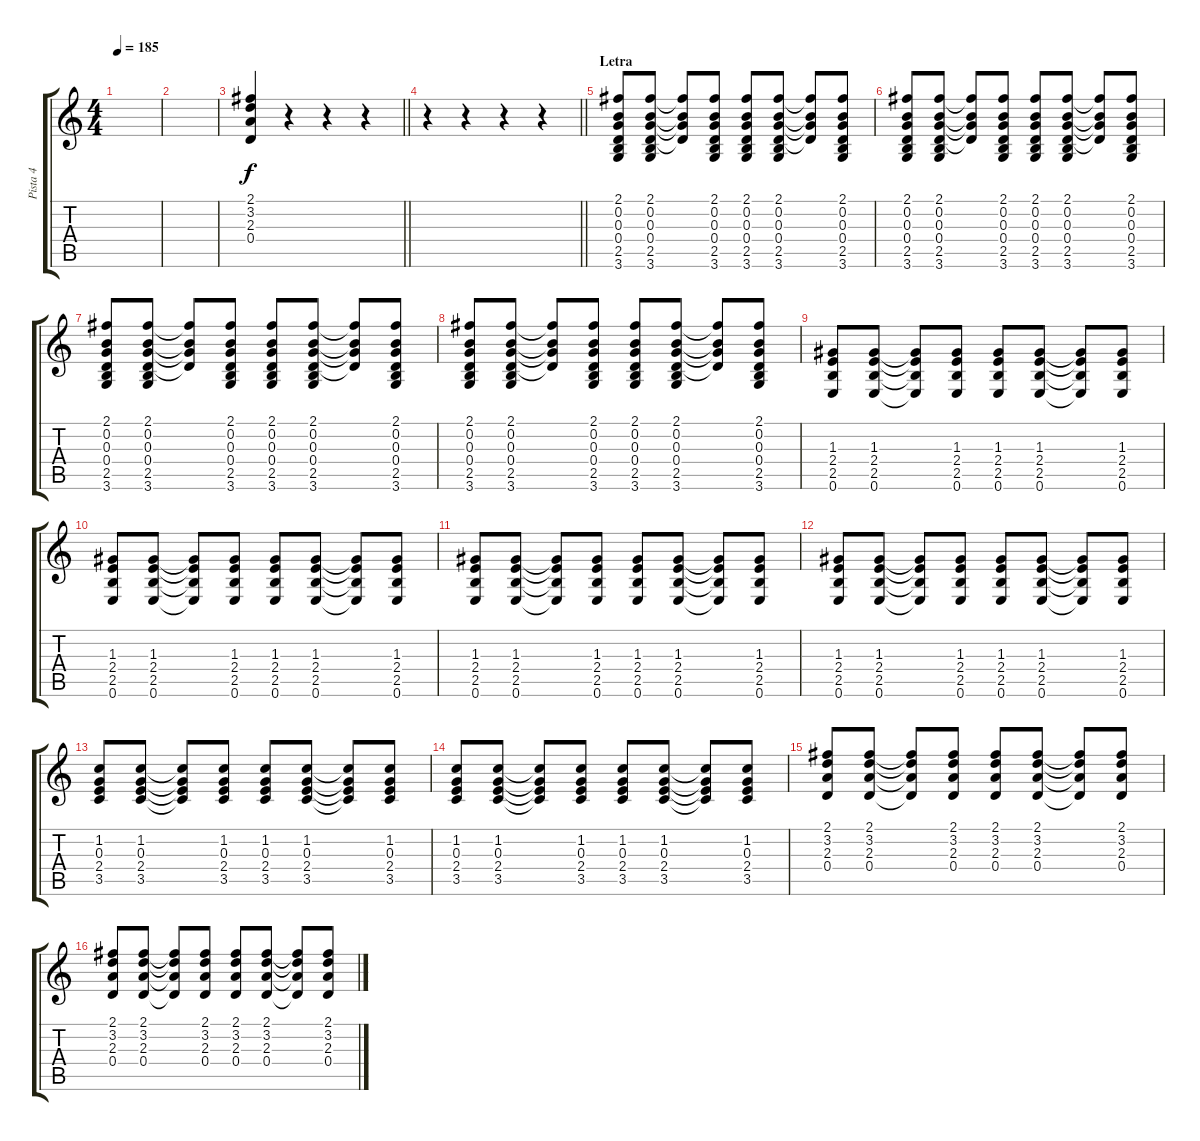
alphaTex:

\track ("Pista 4" "Pista 4") {instrument distortionguitar}
\staff {score tabs}
\tuning (E4 B3 G3 D3 A2 E2) {hide}
\ts (4 4)
\tempo 185
\clef g2
\ks c
|
|
\barLineRight lightlight
(2.1 3.2 2.3 0.4).4 r.4 r.4 r.4 |
\barLineRight lightlight
r.4 r.4 r.4 r.4 |
\section ("" "Letra")
(2.1 0.2 0.3 0.4 2.5 3.6).8 (2.1 0.2 0.3 0.4 2.5 3.6).8 (2.1{t} 0.2{t} 0.3{t} 0.4{t}).8 (2.1 0.2 0.3 0.4 2.5 3.6).8 (2.1 0.2 0.3 0.4 2.5 3.6).8 (2.1 0.2 0.3 0.4 2.5 3.6).8 (2.1{t} 0.2{t} 0.3{t} 0.4{t}).8 (2.1 0.2 0.3 0.4 2.5 3.6).8 |
(2.1 0.2 0.3 0.4 2.5 3.6).8 (2.1 0.2 0.3 0.4 2.5 3.6).8 (2.1{t} 0.2{t} 0.3{t} 0.4{t}).8 (2.1 0.2 0.3 0.4 2.5 3.6).8 (2.1 0.2 0.3 0.4 2.5 3.6).8 (2.1 0.2 0.3 0.4 2.5 3.6).8 (2.1{t} 0.2{t} 0.3{t} 0.4{t}).8 (2.1 0.2 0.3 0.4 2.5 3.6).8 |
(2.1 0.2 0.3 0.4 2.5 3.6).8 (2.1 0.2 0.3 0.4 2.5 3.6).8 (2.1{t} 0.2{t} 0.3{t} 0.4{t}).8 (2.1 0.2 0.3 0.4 2.5 3.6).8 (2.1 0.2 0.3 0.4 2.5 3.6).8 (2.1 0.2 0.3 0.4 2.5 3.6).8 (2.1{t} 0.2{t} 0.3{t} 0.4{t}).8 (2.1 0.2 0.3 0.4 2.5 3.6).8 |
(2.1 0.2 0.3 0.4 2.5 3.6).8 (2.1 0.2 0.3 0.4 2.5 3.6).8 (2.1{t} 0.2{t} 0.3{t} 0.4{t}).8 (2.1 0.2 0.3 0.4 2.5 3.6).8 (2.1 0.2 0.3 0.4 2.5 3.6).8 (2.1 0.2 0.3 0.4 2.5 3.6).8 (2.1{t} 0.2{t} 0.3{t} 0.4{t}).8 (2.1 0.2 0.3 0.4 2.5 3.6).8 |
(1.3 2.4 2.5 0.6).8 (1.3 2.4 2.5 0.6).8 (1.3{t} 2.4{t} 2.5{t} 0.6{t}).8 (1.3 2.4 2.5 0.6).8 (1.3 2.4 2.5 0.6).8 (1.3 2.4 2.5 0.6).8 (1.3{t} 2.4{t} 2.5{t} 0.6{t}).8 (1.3 2.4 2.5 0.6).8 |
(1.3 2.4 2.5 0.6).8 (1.3 2.4 2.5 0.6).8 (1.3{t} 2.4{t} 2.5{t} 0.6{t}).8 (1.3 2.4 2.5 0.6).8 (1.3 2.4 2.5 0.6).8 (1.3 2.4 2.5 0.6).8 (1.3{t} 2.4{t} 2.5{t} 0.6{t}).8 (1.3 2.4 2.5 0.6).8 |
(1.3 2.4 2.5 0.6).8 (1.3 2.4 2.5 0.6).8 (1.3{t} 2.4{t} 2.5{t} 0.6{t}).8 (1.3 2.4 2.5 0.6).8 (1.3 2.4 2.5 0.6).8 (1.3 2.4 2.5 0.6).8 (1.3{t} 2.4{t} 2.5{t} 0.6{t}).8 (1.3 2.4 2.5 0.6).8 |
(1.3 2.4 2.5 0.6).8 (1.3 2.4 2.5 0.6).8 (1.3{t} 2.4{t} 2.5{t} 0.6{t}).8 (1.3 2.4 2.5 0.6).8 (1.3 2.4 2.5 0.6).8 (1.3 2.4 2.5 0.6).8 (1.3{t} 2.4{t} 2.5{t} 0.6{t}).8 (1.3 2.4 2.5 0.6).8 |
(1.2 0.3 2.4 3.5).8 (1.2 0.3 2.4 3.5).8 (1.2{t} 0.3{t} 2.4{t} 3.5{t}).8 (1.2 0.3 2.4 3.5).8 (1.2 0.3 2.4 3.5).8 (1.2 0.3 2.4 3.5).8 (1.2{t} 0.3{t} 2.4{t} 3.5{t}).8 (1.2 0.3 2.4 3.5).8 |
(1.2 0.3 2.4 3.5).8 (1.2 0.3 2.4 3.5).8 (1.2{t} 0.3{t} 2.4{t} 3.5{t}).8 (1.2 0.3 2.4 3.5).8 (1.2 0.3 2.4 3.5).8 (1.2 0.3 2.4 3.5).8 (1.2{t} 0.3{t} 2.4{t} 3.5{t}).8 (1.2 0.3 2.4 3.5).8 |
(2.1 3.2 2.3 0.4).8 (2.1 3.2 2.3 0.4).8 (2.1{t} 3.2{t} 2.3{t} 0.4{t}).8 (2.1 3.2 2.3 0.4).8 (2.1 3.2 2.3 0.4).8 (2.1 3.2 2.3 0.4).8 (2.1{t} 3.2{t} 2.3{t} 0.4{t}).8 (2.1 3.2 2.3 0.4).8 |
(2.1 3.2 2.3 0.4).8 (2.1 3.2 2.3 0.4).8 (2.1{t} 3.2{t} 2.3{t} 0.4{t}).8 (2.1 3.2 2.3 0.4).8 (2.1 3.2 2.3 0.4).8 (2.1 3.2 2.3 0.4).8 (2.1{t} 3.2{t} 2.3{t} 0.4{t}).8 (2.1 3.2 2.3 0.4).8
